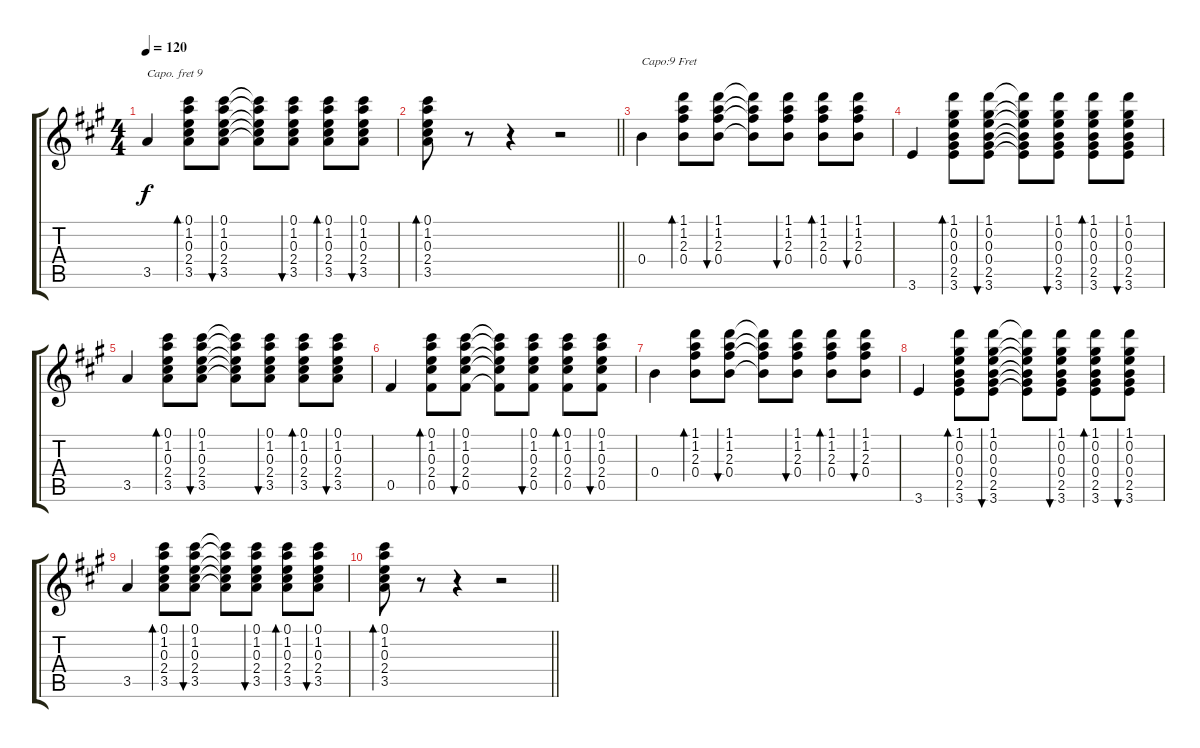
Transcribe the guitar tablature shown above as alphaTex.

\track "" {instrument acousticguitarsteel}
\staff {score tabs}
\capo 9
\tuning (E4 B3 G3 D3 A2 E2) {hide}
\ts (4 4)
\tempo 120
\clef g2
\ks a
3.5.4{dy f} (0.1 1.2 0.3 2.4 3.5).8{bd 120} (0.1 1.2 0.3 2.4 3.5).8{bu 30} (0.1{t} 1.2{t} 0.3{t} 2.4{t} 3.5{t}).8 (0.1 1.2 0.3 2.4 3.5).8{bu 30} (0.1 1.2 0.3 2.4 3.5).8{bd 30} (0.1 1.2 0.3 2.4 3.5).8{bu 30} |
\barLineRight lightlight
(0.1 1.2 0.3 2.4 3.5).8{bd 30} r.8 r.4 r.2 |
0.4.4{txt "Capo:9 Fret"} (1.1 1.2 2.3 0.4).8{bd 120} (1.1 1.2 2.3 0.4).8{bu 30} (1.1{t} 1.2{t} 2.3{t} 0.4{t}).8 (1.1 1.2 2.3 0.4).8{bu 30} (1.1 1.2 2.3 0.4).8{bd 30} (1.1 1.2 2.3 0.4).8{bu 30} |
3.6.4 (1.1 0.2 0.3 0.4 2.5 3.6).8{bd 120} (1.1 0.2 0.3 0.4 2.5 3.6).8{bu 30} (1.1{t} 0.2{t} 0.3{t} 0.4{t} 2.5{t} 3.6{t}).8 (1.1 0.2 0.3 0.4 2.5 3.6).8{bu 30} (1.1 0.2 0.3 0.4 2.5 3.6).8{bd 30} (1.1 0.2 0.3 0.4 2.5 3.6).8{bu 30} |
3.5.4 (0.1 1.2 0.3 2.4 3.5).8{bd 120} (0.1 1.2 0.3 2.4 3.5).8{bu 30} (0.1{t} 1.2{t} 0.3{t} 2.4{t} 3.5{t}).8 (0.1 1.2 0.3 2.4 3.5).8{bu 30} (0.1 1.2 0.3 2.4 3.5).8{bd 30} (0.1 1.2 0.3 2.4 3.5).8{bu 30} |
0.5.4 (0.1 1.2 0.3 2.4 0.5).8{bd 120} (0.1 1.2 0.3 2.4 0.5).8{bu 30} (0.1{t} 1.2{t} 0.3{t} 2.4{t} 0.5{t}).8 (0.1 1.2 0.3 2.4 0.5).8{bu 30} (0.1 1.2 0.3 2.4 0.5).8{bd 30} (0.1 1.2 0.3 2.4 0.5).8{bu 30} |
0.4.4 (1.1 1.2 2.3 0.4).8{bd 120} (1.1 1.2 2.3 0.4).8{bu 30} (1.1{t} 1.2{t} 2.3{t} 0.4{t}).8 (1.1 1.2 2.3 0.4).8{bu 30} (1.1 1.2 2.3 0.4).8{bd 30} (1.1 1.2 2.3 0.4).8{bu 30} |
3.6.4 (1.1 0.2 0.3 0.4 2.5 3.6).8{bd 120} (1.1 0.2 0.3 0.4 2.5 3.6).8{bu 30} (1.1{t} 0.2{t} 0.3{t} 0.4{t} 2.5{t} 3.6{t}).8 (1.1 0.2 0.3 0.4 2.5 3.6).8{bu 30} (1.1 0.2 0.3 0.4 2.5 3.6).8{bd 30} (1.1 0.2 0.3 0.4 2.5 3.6).8{bu 30} |
3.5.4 (0.1 1.2 0.3 2.4 3.5).8{bd 120} (0.1 1.2 0.3 2.4 3.5).8{bu 30} (0.1{t} 1.2{t} 0.3{t} 2.4{t} 3.5{t}).8 (0.1 1.2 0.3 2.4 3.5).8{bu 30} (0.1 1.2 0.3 2.4 3.5).8{bd 30} (0.1 1.2 0.3 2.4 3.5).8{bu 30} |
\barLineRight lightlight
(0.1 1.2 0.3 2.4 3.5).8{bd 30} r.8 r.4 r.2
